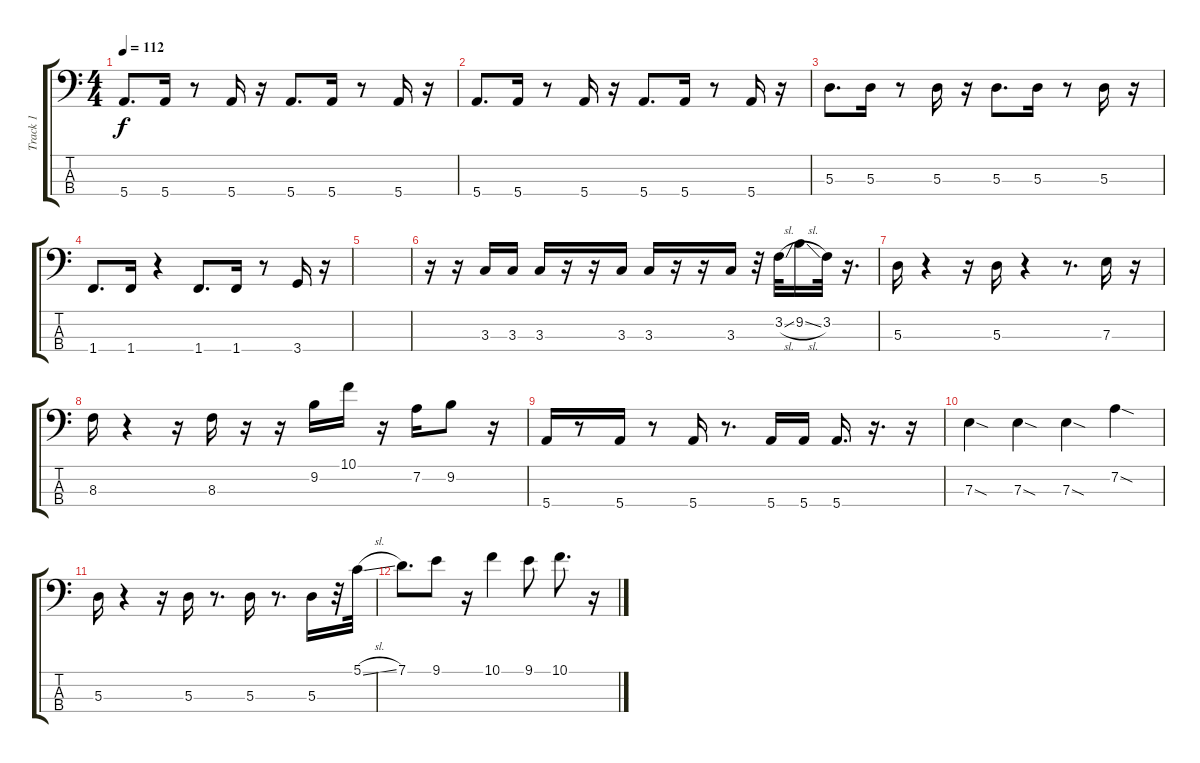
\track ("Track 1" "Track 1") {instrument electricbassfinger}
\staff {score tabs}
\tuning (G2 D2 A1 E1) {hide}
\ts (4 4)
\tempo 112
\clef f4
\ks c
5.4.8{d dy f} 5.4.16 r.8 5.4.16 r.16 5.4.8{d} 5.4.16 r.8 5.4.16 r.16 |
5.4.8{d} 5.4.16 r.8 5.4.16 r.16 5.4.8{d} 5.4.16 r.8 5.4.16 r.16 |
5.3.8{d} 5.3.16 r.8 5.3.16 r.16 5.3.8{d} 5.3.16 r.8 5.3.16 r.16 |
1.4.8{d} 1.4.16 r.4 1.4.8{d} 1.4.16 r.8 3.4.16 r.16 |
|
r.16 r.16 3.3.16 3.3.16 3.3.16 r.16 r.16 3.3.16 3.3.16 r.16 r.16 3.3.16 r.32 3.2{sl}.32 9.2{sl}.16 3.2.32 r.16{d} |
5.3.16 r.4 r.16 5.3.16 r.4 r.8{d} 7.3.16 r.16 |
8.3.16 r.4 r.16 8.3.16 r.16 r.16 9.2.16 10.1.16 r.16 7.2.16 9.2.8 r.16 |
5.4.16 r.8 5.4.16 r.8 5.4.16 r.8{d} 5.4.16 5.4.16 5.4.16{d} r.16{d} r.16 |
7.3{sod}.4 7.3{sod}.4 7.3{sod}.4 7.2{sod}.4 |
5.3.16 r.4 r.16 5.3.16 r.8{d} 5.3.16 r.8{d} 5.3.16 r.32 5.1{sl}.32 |
7.1.8{d} 9.1.8 r.16 10.1.4 9.1.8 10.1.8{d} r.16
